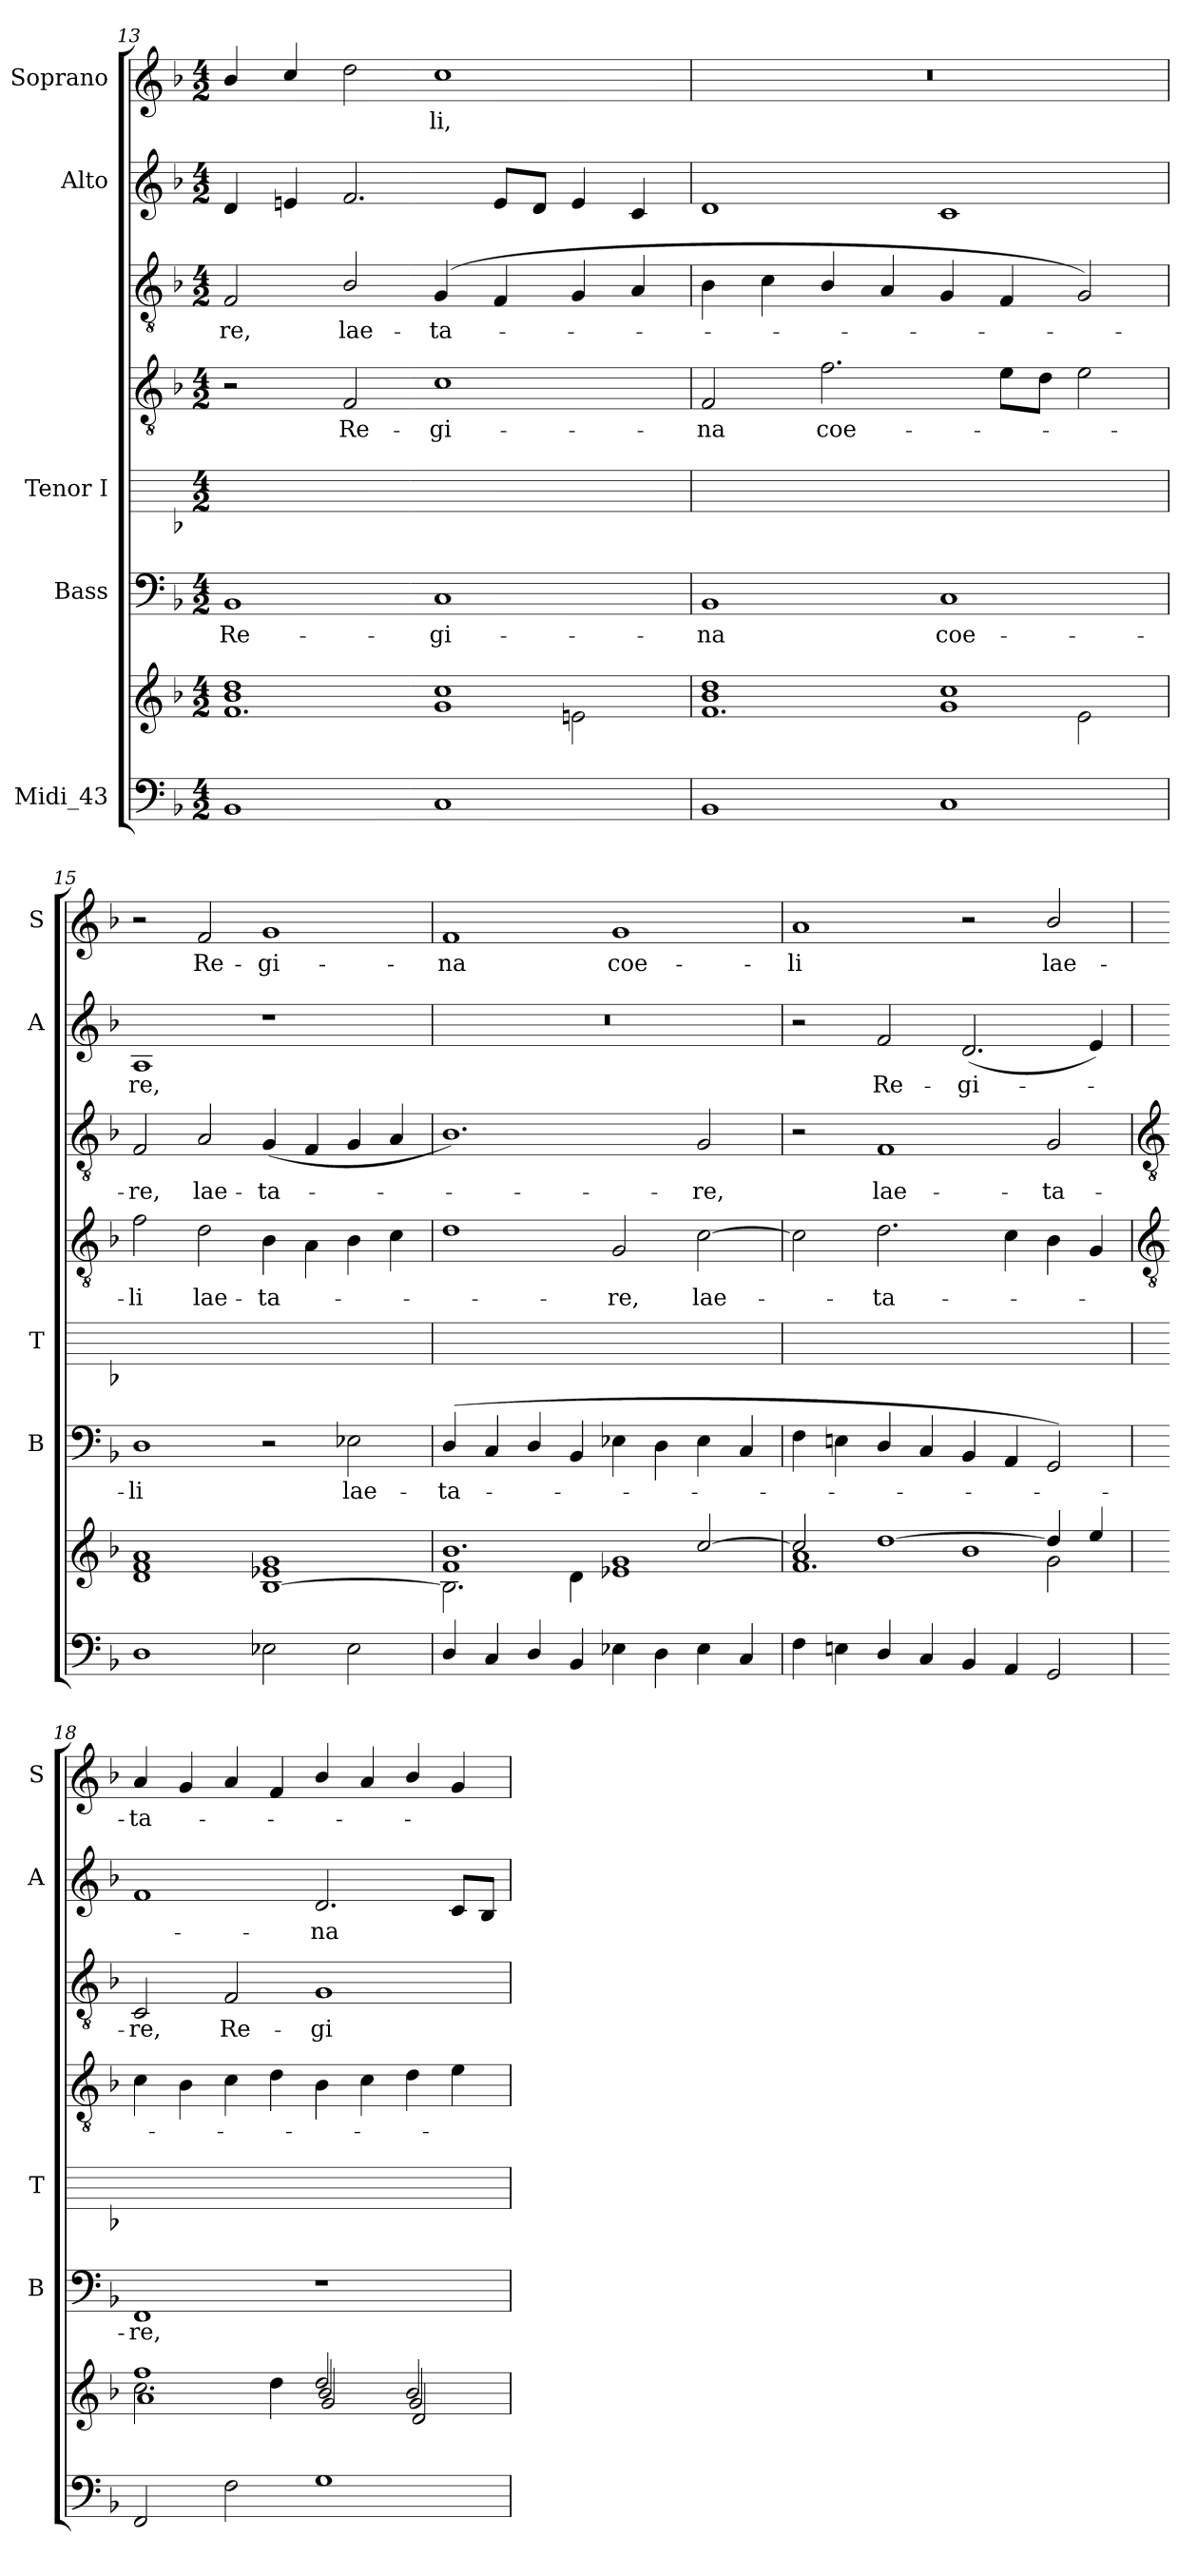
**kern	**kern	**kern	**text	**kern	**kern	**text	**kern	**text	**kern	**text	**kern	**text
*part5	*part5	*part4	*part4	*part3	*part3	*part3	*part3	*part3	*part2	*part2	*part1	*part1
*staff8	*staff7	*staff6	*staff6	*staff5	*staff4	*staff4	*staff3	*staff3	*staff2	*staff2	*staff1	*staff1
*I"Midi_43	*	*I"Bass	*	*I"Tenor I	*	*	*	*	*I"Alto	*	*I"Soprano	*
*	*	*I'B	*	*I'T	*	*	*	*	*I'A	*	*I'S	*
*clefF4	*clefG2	*clefF4	*	*	*clefGv2	*	*clefGv2	*	*clefG2	*	*clefG2	*
*k[b-]	*k[b-]	*k[b-]	*	*k[b-]	*k[b-]	*	*k[b-]	*	*k[b-]	*	*k[b-]	*
*F:	*F:	*F:	*	*F:	*F:	*	*F:	*	*F:	*	*F:	*
*M4/2	*M4/2	*M4/2	*	*M4/2	*M4/2	*	*M4/2	*	*M4/2	*	*M4/2	*
=13	=13	=13	=13	=13	=13	=13	=13	=13	=13	=13	=13	=13
*	*^	*	*	*	*	*	*	*	*	*	*	*
*	*	*^	*	*	*	*	*	*	*	*	*	*	*
!	!	!	!	!	!LO:LY:b	!	!	!	!	!LO:LY:b	!	!	!	!
1BB-	1dd/	1b-\	1.f\	1BB-	Re-	0ryy	2r	.	2F	re,	4d	.	4b-/	.
.	.	.	.	.	.	.	.	.	.	.	4en	.	4cc/	.
!	!	!	!	!	!	!	!	!LO:LY:b	!	!LO:LY:b	!	!	!	!
.	.	.	.	.	.	.	2F	Re-	2B-/	lae-	2.f	.	2dd	.
!	!	!	!	!	!LO:LY:b	!	!	!LO:LY:b	!	!LO:LY:b	!	!	!	!LO:LY:b
1C	1cc/	1g\	.	1C	-gi-	.	1c	-gi-	(<4G	-ta-	.	.	1cc	li,
.	.	.	.	.	.	.	.	.	4F	.	8eL	.	.	.
.	.	.	.	.	.	.	.	.	.	.	8dJ	.	.	.
.	.	.	2en\	.	.	.	.	.	4G	.	4e	.	.	.
.	.	.	.	.	.	.	.	.	4A	.	4c	.	.	.
=14	=14	=14	=14	=14	=14	=14	=14	=14	=14	=14	=14	=14	=14	=14
!	!	!	!	!	!LO:LY:b	!	!	!LO:LY:b	!	!	!	!	!	!
1BB-	1dd/	1b-\	1.f\	1BB-	-na	0ryy	2F	-na	4B-\	.	1d	.	0r	.
.	.	.	.	.	.	.	.	.	4c\	.	.	.	.	.
!	!	!	!	!	!	!	!	!LO:LY:b	!	!	!	!	!	!
.	.	.	.	.	.	.	2.f	coe-	4B-/	.	.	.	.	.
.	.	.	.	.	.	.	.	.	4A	.	.	.	.	.
!	!	!	!	!	!LO:LY:b	!	!	!	!	!	!	!	!	!
1C	1cc/	1g\	.	1C	coe-	.	.	.	4G	.	1c	.	.	.
.	.	.	.	.	.	.	8eL	.	4F	.	.	.	.	.
.	.	.	.	.	.	.	8dJ	.	.	.	.	.	.	.
.	.	.	2e\	.	.	.	2e	.	2G)	.	.	.	.	.
=15	=15	=15	=15	=15	=15	=15	=15	=15	=15	=15	=15	=15	=15	=15
!	!	!	!	!	!LO:LY:b	!	!	!LO:LY:b	!	!LO:LY:b	!	!LO:LY:b	!	!
1D	1a/	1f\	1d\	1D	-li	0ryy	2f	li	2F	re,	1A	re,	2r	.
!	!	!	!	!	!	!	!	!LO:LY:b	!	!LO:LY:b	!	!	!	!LO:LY:b
.	.	.	.	.	.	.	2d	lae-	2A	lae-	.	.	2f	Re-
!	!	!	!	!	!	!	!	!LO:LY:b	!	!LO:LY:b	!	!	!	!LO:LY:b
2E-X	1g/	1e-X\	[1B-\	2r	.	.	4B-	-ta-	(<4G	-ta-	1r	.	1g	-gi-
.	.	.	.	.	.	.	4A\	.	4F	.	.	.	.	.
!	!	!	!	!	!LO:LY:b	!	!	!	!	!	!	!	!	!
2E-	.	.	.	2E-X	lae-	.	4B-	.	4G	.	.	.	.	.
.	.	.	.	.	.	.	4c	.	4A	.	.	.	.	.
=16	=16	=16	=16	=16	=16	=16	=16	=16	=16	=16	=16	=16	=16	=16
!	!	!	!	!	!LO:LY:b	!	!	!	!	!	!	!	!	!LO:LY:b
4D/	1.b-/	1f\	2.B-\]	(<4D/	-ta-	0ryy	1d	.	1.B-/)	.	0r	.	1f	-na
4C	.	.	.	4C/	.	.	.	.	.	.	.	.	.	.
4D/	.	.	.	4D/	.	.	.	.	.	.	.	.	.	.
4BB-	.	.	4d\	4BB-/	.	.	.	.	.	.	.	.	.	.
!	!	!	!	!	!	!	!	!LO:LY:b	!	!	!	!	!	!LO:LY:b
4E-X	.	1g\	1e-X\	4E-X\	.	.	2G	re,	.	.	.	.	1g	coe-
4D	.	.	.	4D\	.	.	.	.	.	.	.	.	.	.
!	!	!	!	!	!	!	!	!LO:LY:b	!	!LO:LY:b	!	!	!	!
4E-	[2cc/	.	.	4E-\	.	.	[2c	lae-	2G	re,	.	.	.	.
4C	.	.	.	4C	.	.	.	.	.	.	.	.	.	.
=17	=17	=17	=17	=17	=17	=17	=17	=17	=17	=17	=17	=17	=17	=17
!	!	!	!	!	!	!	!	!	!	!	!	!	!	!LO:LY:b
4F	2cc/]	1a\	1.f\	4F\	.	0ryy	2c]	.	2r	.	2r	.	1a	-li
4En	.	.	.	4En\	.	.	.	.	.	.	.	.	.	.
!	!	!	!	!	!	!	!	!LO:LY:b	!	!LO:LY:b	!	!LO:LY:b	!	!
4D/	[1dd/	.	.	4D/	.	.	2.d	-ta-	1F	lae-	2f	Re-	.	.
4C	.	.	.	4C	.	.	.	.	.	.	.	.	.	.
!	!	!	!	!	!	!	!	!	!	!	!	!LO:LY:b	!	!
4BB-	.	1b-\	.	4BB-	.	.	.	.	.	.	(<2.d	-gi-	2r	.
4AA	.	.	.	4AA	.	.	4c	.	.	.	.	.	.	.
!	!	!	!	!	!	!	!	!	!	!LO:LY:b	!	!	!	!LO:LY:b
2GG	4dd/]	.	2g\	2GG)	.	.	4B-	.	2G	-ta-	.	.	2b-/	lae-
.	4ee/	.	.	.	.	.	4G	.	.	.	4e)	.	.	.
!!LO:LB:g=z
=18	=18	=18	=18	=18	=18	=18	=18	=18	=18	=18	=18	=18	=18	=18
*	*	*	*	*	*	*	*clefGv2	*	*clefGv2	*	*	*	*	*
!	!	!	!	!	!LO:LY:b	!	!	!	!	!LO:LY:b	!	!	!	!LO:LY:b
2FF	1ff/	2.cc\	1a\	1FF	re,	0ryy	4c	.	2C	re,	1f	.	4a	-ta-
.	.	.	.	.	.	.	4B-	.	.	.	.	.	4g	.
!	!	!	!	!	!	!	!	!	!	!LO:LY:b	!	!	!	!
2F	.	.	.	.	.	.	4c	.	2F	Re-	.	.	4a	.
.	.	4dd\	.	.	.	.	4d	.	.	.	.	.	4f	.
!	!	!	!	!	!	!	!	!	!	!LO:LY:b	!	!LO:LY:b	!	!
1G	2dd/	2b-/	2g/	1r	.	.	4B-	.	1G	-gi-	2.d	na	4b-/	.
.	.	.	.	.	.	.	4c	.	.	.	.	.	4a	.
.	2b-/	2g/	2d/	.	.	.	4d	.	.	.	.	.	4b-/	.
.	.	.	.	.	.	.	4e	.	.	.	8cL	.	4g	.
.	.	.	.	.	.	.	.	.	.	.	8B-J	.	.	.
*	*v	*v	*v	*	*	*	*	*	*	*	*	*	*	*
=	=	=	=	=	=	=	=	=	=	=	=	=
*-	*-	*-	*-	*-	*-	*-	*-	*-	*-	*-	*-	*-
